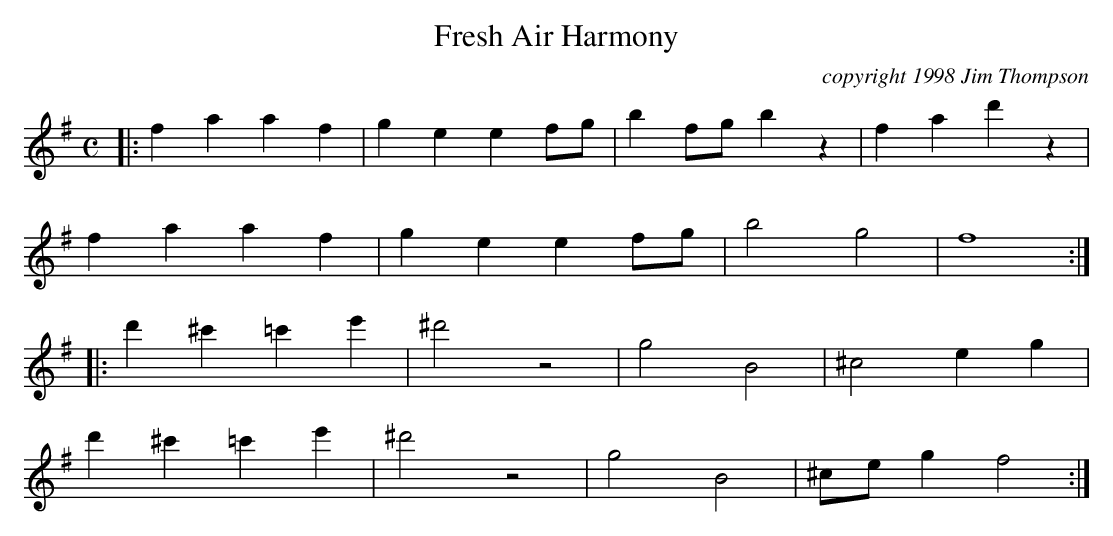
X:1
T:Fresh Air Harmony
C:copyright 1998 Jim Thompson
E:22                   % note spacing
M:C
K:DMix
|:f2a2a2f2|g2e2e2 fg|b2 fg b2 z2|f2a2d'2z2|
f2a2a2f2|g2e2e2 fg|b4 g4|f8:|
|:d'2^c'2=c'2e'2|^d'4z4|g4B4|^c4e2g2|
d'2^c'2=c'2e'2|^d'4z4|g4B4|^ceg2f4:|
